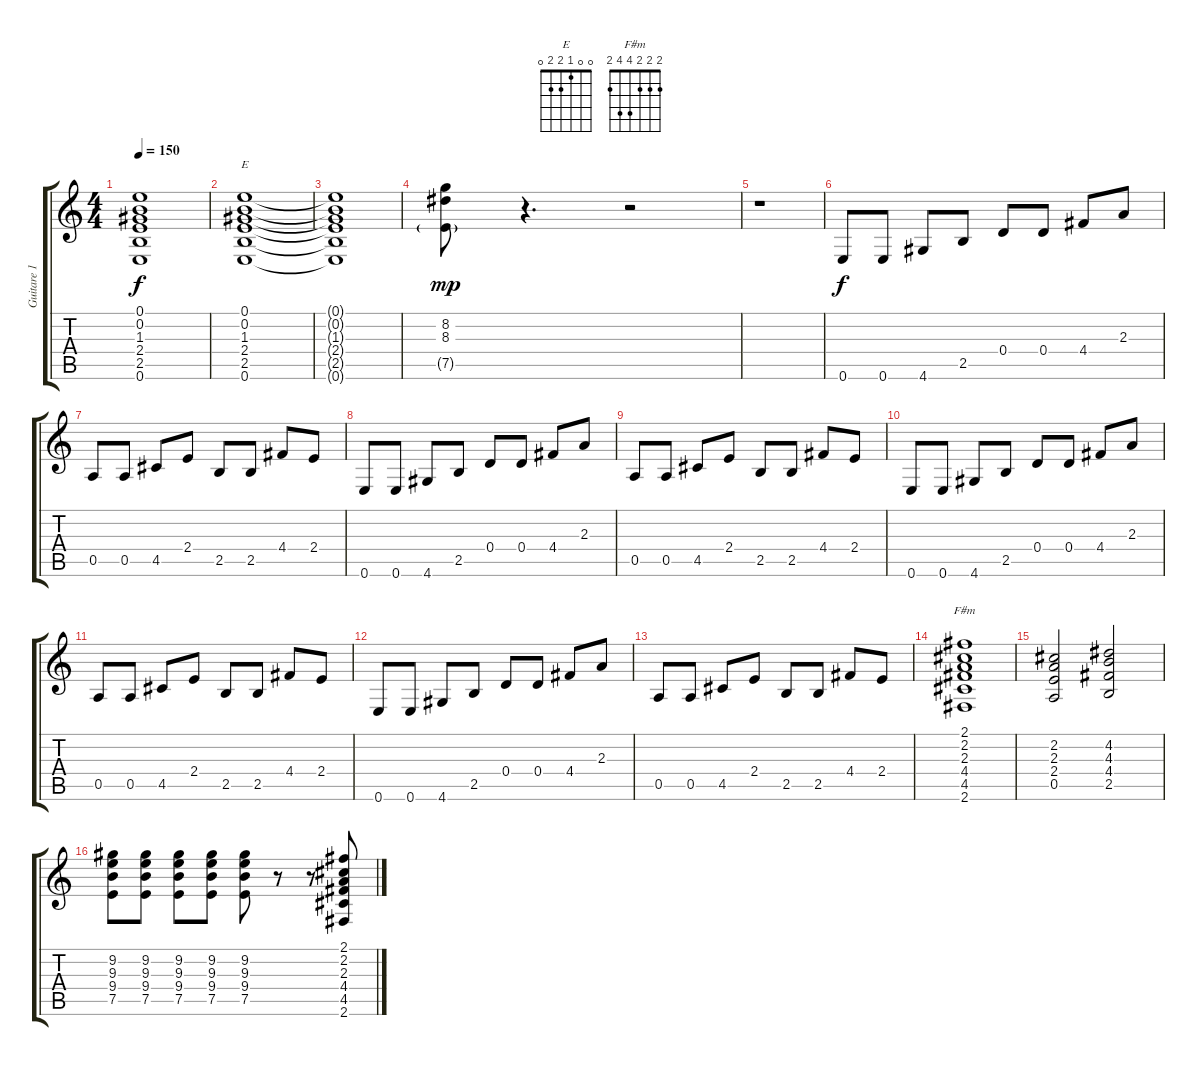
\track ("Guitare 1" "Guitare 1") {instrument overdrivenguitar}
\staff {score tabs}
\tuning (E4 B3 G3 D3 A2 E2) {hide}
\chord ("E" 0 0 1 2 2 0)
\chord ("F#m" 2 2 2 4 4 2)
\ts (4 4)
\tempo 150
\clef g2
\ks c
(0.1{t} 0.2{t} 1.3{t} 2.4{t} 2.5{t} 0.6{t}).1{dy f} |
(0.1 0.2 1.3 2.4 2.5 0.6).1{ch "E"} |
(0.1{t} 0.2{t} 1.3{t} 2.4{t} 2.5{t} 0.6{t}).1 |
(8.2 8.3 7.5{g}).8{dy mp} r.4{d} r.2 |
r.1 |
0.6.8{dy f} 0.6.8 4.6.8 2.5.8 0.4.8 0.4.8 4.4.8 2.3.8 |
0.5.8 0.5.8 4.5.8 2.4.8 2.5.8 2.5.8 4.4.8 2.4.8 |
0.6.8 0.6.8 4.6.8 2.5.8 0.4.8 0.4.8 4.4.8 2.3.8 |
0.5.8 0.5.8 4.5.8 2.4.8 2.5.8 2.5.8 4.4.8 2.4.8 |
0.6.8 0.6.8 4.6.8 2.5.8 0.4.8 0.4.8 4.4.8 2.3.8 |
0.5.8 0.5.8 4.5.8 2.4.8 2.5.8 2.5.8 4.4.8 2.4.8 |
0.6.8 0.6.8 4.6.8 2.5.8 0.4.8 0.4.8 4.4.8 2.3.8 |
0.5.8 0.5.8 4.5.8 2.4.8 2.5.8 2.5.8 4.4.8 2.4.8 |
(2.1 2.2 2.3 4.4 4.5 2.6).1{ch "F#m"} |
(2.2 2.3 2.4 0.5).2 (4.2 4.3 4.4 2.5).2 |
(9.2 9.3 9.4 7.5).8 (9.2 9.3 9.4 7.5).8 (9.2 9.3 9.4 7.5).8 (9.2 9.3 9.4 7.5).8 (9.2 9.3 9.4 7.5).8 r.8 r.8 (2.1 2.2 2.3 4.4 4.5 2.6).8
